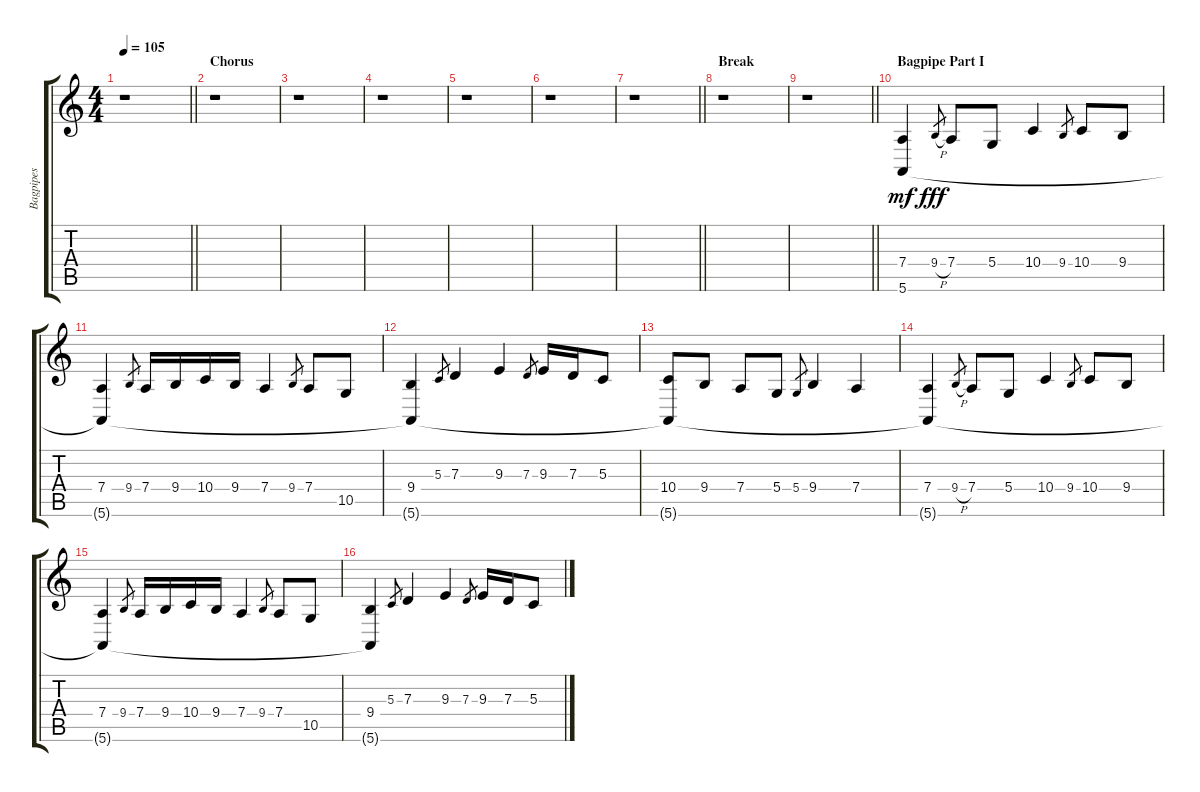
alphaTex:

\track ("Bagpipes" "Bagpipes") {instrument bagpipe}
\staff {score tabs}
\tuning (E4 B3 G3 D3 A2 E2) {hide}
\ts (4 4)
\tempo 105
\clef g2
\barLineRight lightlight
\ks c
r.1{dy fff} |
\section ("" "Chorus")
r.1 |
r.1 |
r.1 |
r.1 |
r.1 |
\barLineRight lightlight
r.1 |
\section ("" "Break")
r.1 |
\barLineRight lightlight
r.1 |
\section ("" "Bagpipe Part I")
(7.4 5.6).4{dy mf} 9.4{h}.8{gr dy fff} 7.4.8 5.4.8 10.4.4 9.4.8{gr} 10.4.8 9.4.8 |
(7.4 5.6{t}).4 9.4.8{gr} 7.4.16 9.4.16 10.4.16 9.4.16 7.4.4 9.4.8{gr} 7.4.8 10.5.8 |
(9.4 5.6{t}).4 5.3.8{gr} 7.3.4 9.3.4 7.3.8{gr} 9.3.16 7.3.16 5.3.8 |
(10.4 5.6{t}).8 9.4.8 7.4.8 5.4.8 5.4.8{gr} 9.4.4 7.4.4 |
(7.4 5.6{t}).4 9.4{h}.8{gr} 7.4.8 5.4.8 10.4.4 9.4.8{gr} 10.4.8 9.4.8 |
(7.4 5.6{t}).4 9.4.8{gr} 7.4.16 9.4.16 10.4.16 9.4.16 7.4.4 9.4.8{gr} 7.4.8 10.5.8 |
(9.4 5.6{t}).4 5.3.8{gr} 7.3.4 9.3.4 7.3.8{gr} 9.3.16 7.3.16 5.3.8
